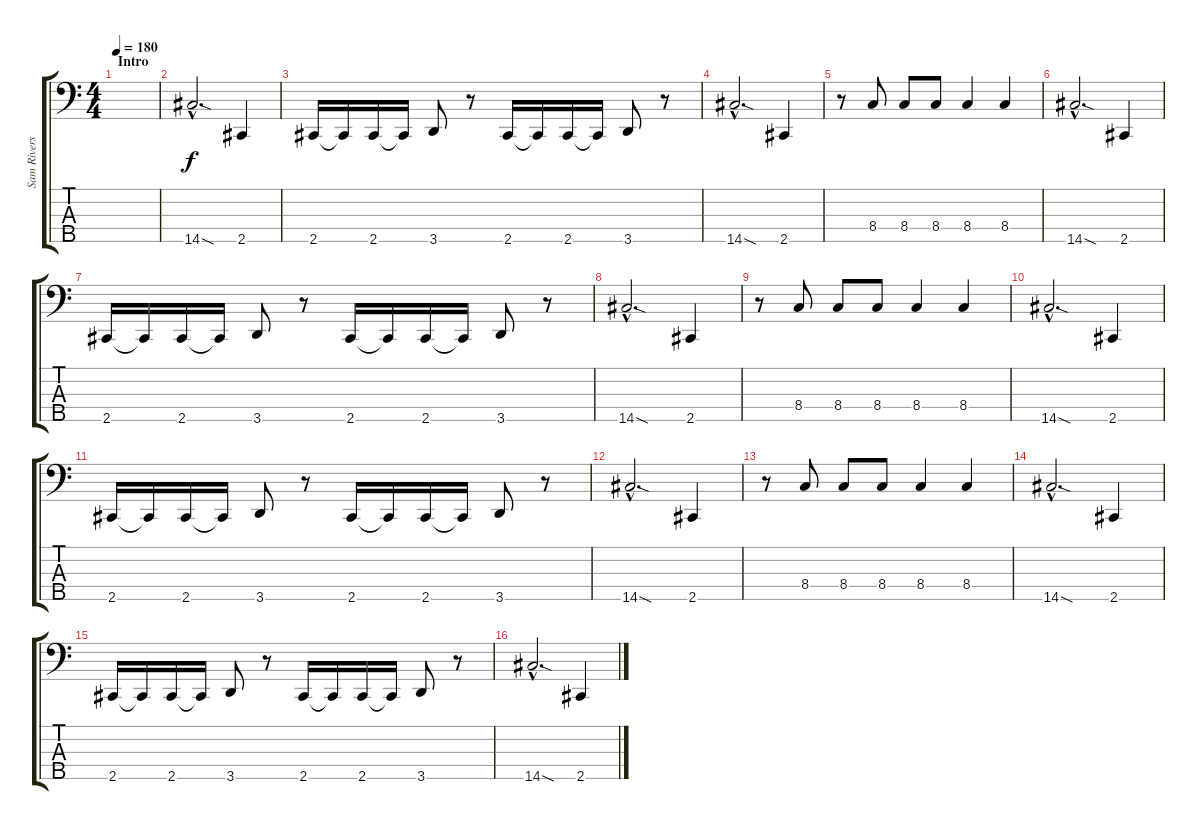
\track ("Sam Rivers" "Sam Rivers") {instrument electricbassfinger}
\staff {score tabs}
\tuning (G2 D2 A1 E1 B0) {hide}
\ts (4 4)
\section ("" "Intro")
\tempo 180
\clef f4
\ks c
|
14.5{sod hac}.2{d} 2.5.4 |
2.5.16 2.5{t}.16 2.5.16 2.5{t}.16 3.5.8 r.8 2.5.16 2.5{t}.16 2.5.16 2.5{t}.16 3.5.8 r.8 |
14.5{sod hac}.2{d} 2.5.4 |
r.8 8.4.8 8.4.8 8.4.8 8.4.4 8.4.4 |
14.5{sod hac}.2{d} 2.5.4 |
2.5.16 2.5{t}.16 2.5.16 2.5{t}.16 3.5.8 r.8 2.5.16 2.5{t}.16 2.5.16 2.5{t}.16 3.5.8 r.8 |
14.5{sod hac}.2{d} 2.5.4 |
r.8 8.4.8 8.4.8 8.4.8 8.4.4 8.4.4 |
14.5{sod hac}.2{d} 2.5.4 |
2.5.16 2.5{t}.16 2.5.16 2.5{t}.16 3.5.8 r.8 2.5.16 2.5{t}.16 2.5.16 2.5{t}.16 3.5.8 r.8 |
14.5{sod hac}.2{d} 2.5.4 |
r.8 8.4.8 8.4.8 8.4.8 8.4.4 8.4.4 |
14.5{sod hac}.2{d} 2.5.4 |
2.5.16 2.5{t}.16 2.5.16 2.5{t}.16 3.5.8 r.8 2.5.16 2.5{t}.16 2.5.16 2.5{t}.16 3.5.8 r.8 |
14.5{sod hac}.2{d} 2.5.4
